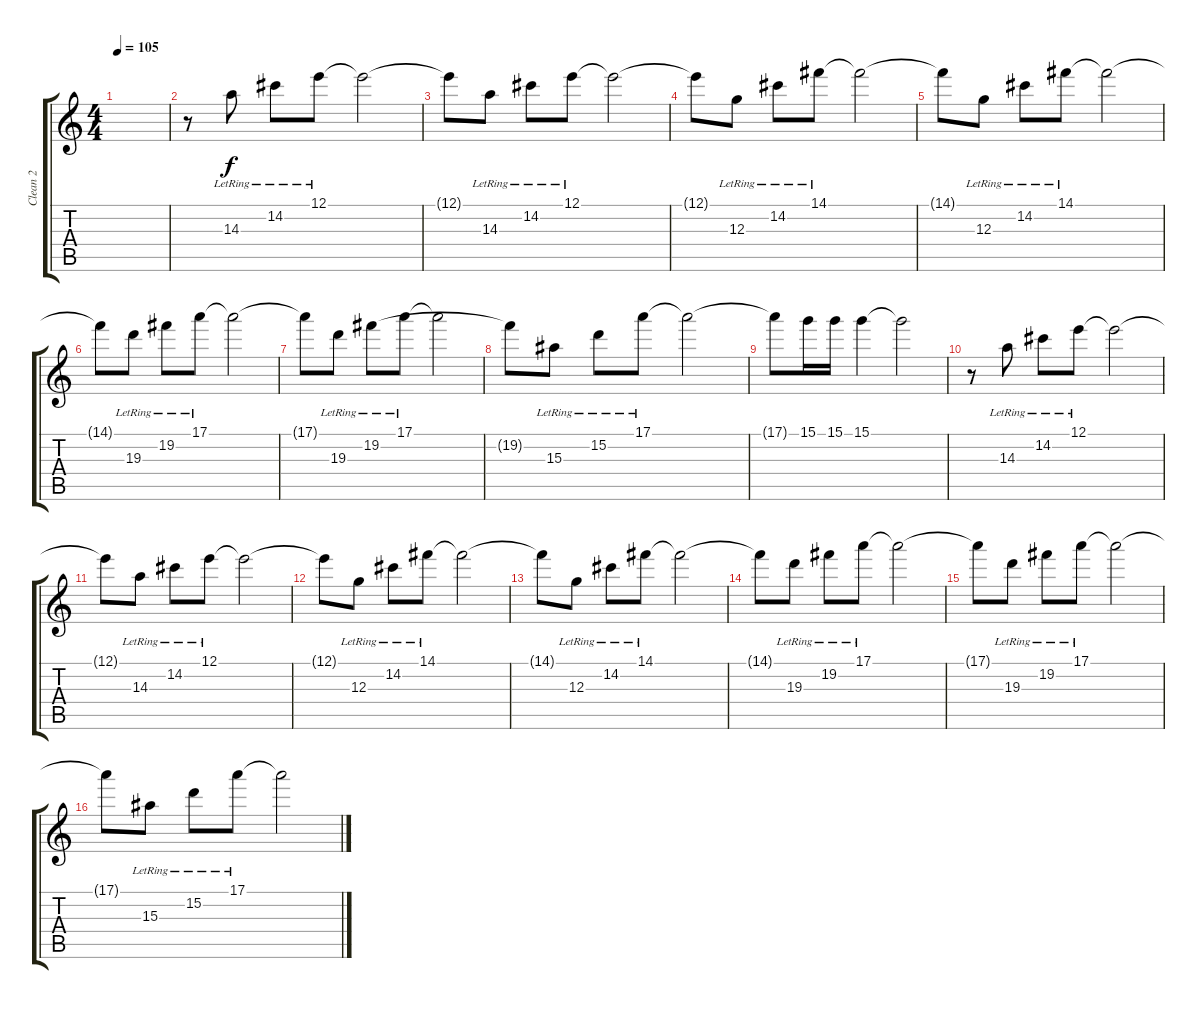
\track ("Clean 2" "Clean 2") {instrument acousticguitarnylon}
\staff {score tabs}
\tuning (E4 B3 G3 D3 A2 E2) {hide}
\ts (4 4)
\tempo 105
\clef g2
\ks c
|
r.8 14.3{lr}.8 14.2{lr}.8 12.1{lr}.8 12.1{t}.2 |
12.1{t}.8 14.3{lr}.8 14.2{lr}.8 12.1{lr}.8 12.1{t}.2 |
12.1{t}.8 12.3{lr}.8 14.2{lr}.8 14.1{lr}.8 14.1{t}.2 |
14.1{t}.8 12.3{lr}.8 14.2{lr}.8 14.1{lr}.8 14.1{t}.2 |
14.1{t}.8 19.3{lr}.8 19.2{lr}.8 17.1{lr}.8 17.1{t}.2 |
17.1{t}.8 19.3{lr}.8 19.2{lr}.8 17.1{lr}.8 17.1{t}.2 |
19.2{t}.8 15.3{lr}.8 15.2{lr}.8 17.1{lr}.8 17.1{t}.2 |
17.1{t}.8 15.1.16 15.1.16 15.1.4 15.1{t}.2 |
r.8 14.3{lr}.8 14.2{lr}.8 12.1{lr}.8 12.1{t}.2 |
12.1{t}.8 14.3{lr}.8 14.2{lr}.8 12.1{lr}.8 12.1{t}.2 |
12.1{t}.8 12.3{lr}.8 14.2{lr}.8 14.1{lr}.8 14.1{t}.2 |
14.1{t}.8 12.3{lr}.8 14.2{lr}.8 14.1{lr}.8 14.1{t}.2 |
14.1{t}.8 19.3{lr}.8 19.2{lr}.8 17.1{lr}.8 17.1{t}.2 |
17.1{t}.8 19.3{lr}.8 19.2{lr}.8 17.1{lr}.8 17.1{t}.2 |
17.1{t}.8 15.3{lr}.8 15.2{lr}.8 17.1{lr}.8 17.1{t}.2
